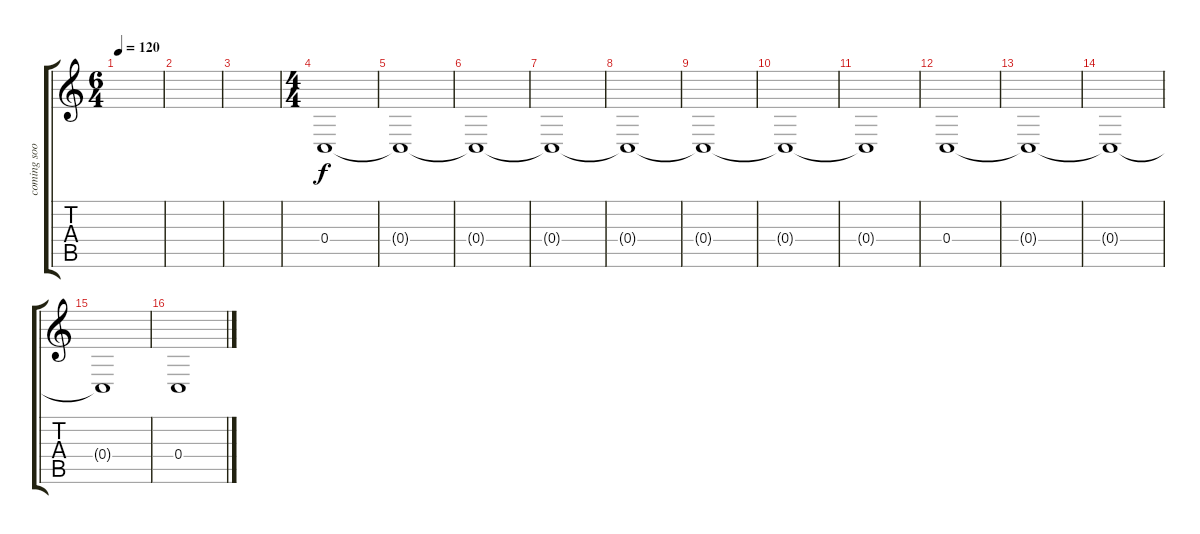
\track ("coming soon" "coming soo") {instrument stringensemble1}
\staff {score tabs}
\tuning (D4 A3 F3 C3 G2 C2) {hide}
\ts (6 4)
\tempo 120
\clef g2
\ks c
|
|
|
\ts (4 4)
0.4.1{balance 4} |
0.4{t}.1 |
0.4{t}.1 |
0.4{t}.1 |
0.4{t}.1 |
0.4{t}.1 |
0.4{t}.1 |
0.4{t}.1 |
0.4.1 |
0.4{t}.1 |
0.4{t}.1 |
0.4{t}.1 |
0.4.1
